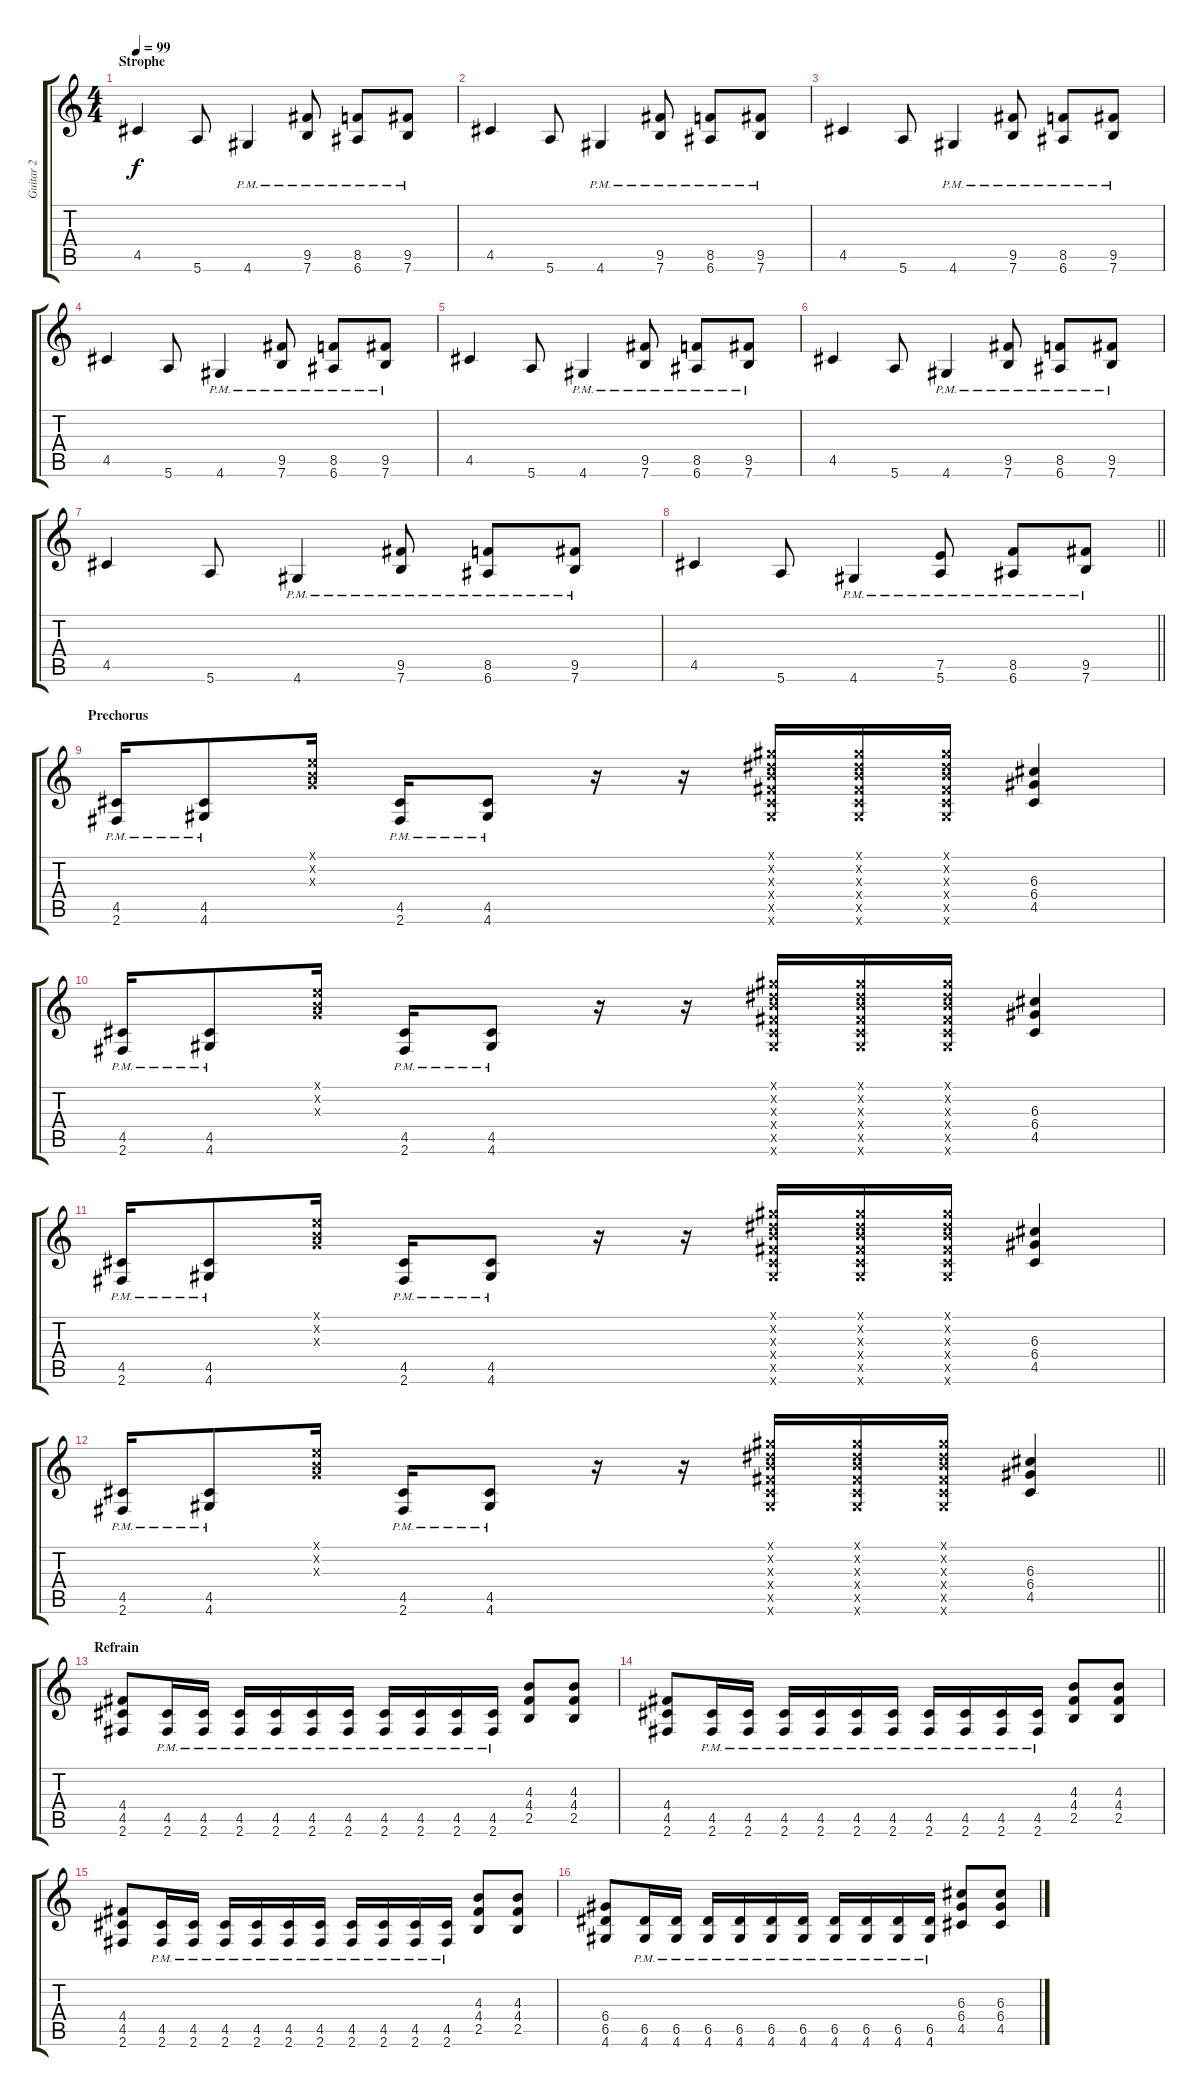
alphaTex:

\track ("Guitar 2" "Guitar 2") {instrument distortionguitar}
\staff {score tabs}
\tuning (E4 B3 G3 D3 A2 E2) {hide}
\ts (4 4)
\section ("" "Strophe")
\tempo 99
\clef g2
\ks c
4.5.4{dy f} 5.6.8 4.6{pm}.4 (9.5{pm} 7.6{pm}).8 (8.5{pm} 6.6{pm}).8 (9.5{pm} 7.6{pm}).8 |
4.5.4 5.6.8 4.6{pm}.4 (9.5{pm} 7.6{pm}).8 (8.5{pm} 6.6{pm}).8 (9.5{pm} 7.6{pm}).8 |
4.5.4 5.6.8 4.6{pm}.4 (9.5{pm} 7.6{pm}).8 (8.5{pm} 6.6{pm}).8 (9.5{pm} 7.6{pm}).8 |
4.5.4 5.6.8 4.6{pm}.4 (9.5{pm} 7.6{pm}).8 (8.5{pm} 6.6{pm}).8 (9.5{pm} 7.6{pm}).8 |
4.5.4 5.6.8 4.6{pm}.4 (9.5{pm} 7.6{pm}).8 (8.5{pm} 6.6{pm}).8 (9.5{pm} 7.6{pm}).8 |
4.5.4 5.6.8 4.6{pm}.4 (9.5{pm} 7.6{pm}).8 (8.5{pm} 6.6{pm}).8 (9.5{pm} 7.6{pm}).8 |
4.5.4 5.6.8 4.6{pm}.4 (9.5{pm} 7.6{pm}).8 (8.5{pm} 6.6{pm}).8 (9.5{pm} 7.6{pm}).8 |
\barLineRight lightlight
4.5.4 5.6.8 4.6{pm}.4 (7.5{pm} 5.6{pm}).8 (8.5{pm} 6.6{pm}).8 (9.5{pm} 7.6{pm}).8 |
\section ("" "Prechorus")
(4.5{pm} 2.6{pm}).16 (4.5{pm} 4.6{pm}).8 (0.1{x} 0.2{x} 0.3{x}).16 (4.5{pm} 2.6{pm}).16 (4.5{pm} 4.6{pm}).8 r.16 r.16 (4.1{x} 4.2{x} 4.3{x} 4.4{x} 4.5{x} 4.6{x}).16 (4.1{x} 4.2{x} 4.3{x} 4.4{x} 4.5{x} 4.6{x}).16 (4.1{x} 4.2{x} 4.3{x} 4.4{x} 4.5{x} 4.6{x}).16 (6.3 6.4 4.5).4 |
(4.5{pm} 2.6{pm}).16 (4.5{pm} 4.6{pm}).8 (0.1{x} 0.2{x} 0.3{x}).16 (4.5{pm} 2.6{pm}).16 (4.5{pm} 4.6{pm}).8 r.16 r.16 (4.1{x} 4.2{x} 4.3{x} 4.4{x} 4.5{x} 4.6{x}).16 (4.1{x} 4.2{x} 4.3{x} 4.4{x} 4.5{x} 4.6{x}).16 (4.1{x} 4.2{x} 4.3{x} 4.4{x} 4.5{x} 4.6{x}).16 (6.3 6.4 4.5).4 |
(4.5{pm} 2.6{pm}).16 (4.5{pm} 4.6{pm}).8 (0.1{x} 0.2{x} 0.3{x}).16 (4.5{pm} 2.6{pm}).16 (4.5{pm} 4.6{pm}).8 r.16 r.16 (4.1{x} 4.2{x} 4.3{x} 4.4{x} 4.5{x} 4.6{x}).16 (4.1{x} 4.2{x} 4.3{x} 4.4{x} 4.5{x} 4.6{x}).16 (4.1{x} 4.2{x} 4.3{x} 4.4{x} 4.5{x} 4.6{x}).16 (6.3 6.4 4.5).4 |
\barLineRight lightlight
(4.5{pm} 2.6{pm}).16 (4.5{pm} 4.6{pm}).8 (0.1{x} 0.2{x} 0.3{x}).16 (4.5{pm} 2.6{pm}).16 (4.5{pm} 4.6{pm}).8 r.16 r.16 (4.1{x} 4.2{x} 4.3{x} 4.4{x} 4.5{x} 4.6{x}).16 (4.1{x} 4.2{x} 4.3{x} 4.4{x} 4.5{x} 4.6{x}).16 (4.1{x} 4.2{x} 4.3{x} 4.4{x} 4.5{x} 4.6{x}).16 (6.3 6.4 4.5).4 |
\section ("" "Refrain")
(4.4 4.5 2.6).8 (4.5{pm} 2.6{pm}).16 (4.5{pm} 2.6{pm}).16 (4.5{pm} 2.6{pm}).16 (4.5{pm} 2.6{pm}).16 (4.5{pm} 2.6{pm}).16 (4.5{pm} 2.6{pm}).16 (4.5{pm} 2.6{pm}).16 (4.5{pm} 2.6{pm}).16 (4.5{pm} 2.6{pm}).16 (4.5{pm} 2.6{pm}).16 (4.3 4.4 2.5).8 (4.3 4.4 2.5).8 |
(4.4 4.5 2.6).8 (4.5{pm} 2.6{pm}).16 (4.5{pm} 2.6{pm}).16 (4.5{pm} 2.6{pm}).16 (4.5{pm} 2.6{pm}).16 (4.5{pm} 2.6{pm}).16 (4.5{pm} 2.6{pm}).16 (4.5{pm} 2.6{pm}).16 (4.5{pm} 2.6{pm}).16 (4.5{pm} 2.6{pm}).16 (4.5{pm} 2.6{pm}).16 (4.3 4.4 2.5).8 (4.3 4.4 2.5).8 |
(4.4 4.5 2.6).8 (4.5{pm} 2.6{pm}).16 (4.5{pm} 2.6{pm}).16 (4.5{pm} 2.6{pm}).16 (4.5{pm} 2.6{pm}).16 (4.5{pm} 2.6{pm}).16 (4.5{pm} 2.6{pm}).16 (4.5{pm} 2.6{pm}).16 (4.5{pm} 2.6{pm}).16 (4.5{pm} 2.6{pm}).16 (4.5{pm} 2.6{pm}).16 (4.3 4.4 2.5).8 (4.3 4.4 2.5).8 |
(6.4 6.5 4.6).8 (6.5{pm} 4.6{pm}).16 (6.5{pm} 4.6{pm}).16 (6.5{pm} 4.6{pm}).16 (6.5{pm} 4.6{pm}).16 (6.5{pm} 4.6{pm}).16 (6.5{pm} 4.6{pm}).16 (6.5{pm} 4.6{pm}).16 (6.5{pm} 4.6{pm}).16 (6.5{pm} 4.6{pm}).16 (6.5{pm} 4.6{pm}).16 (6.3 6.4 4.5).8 (6.3 6.4 4.5).8
